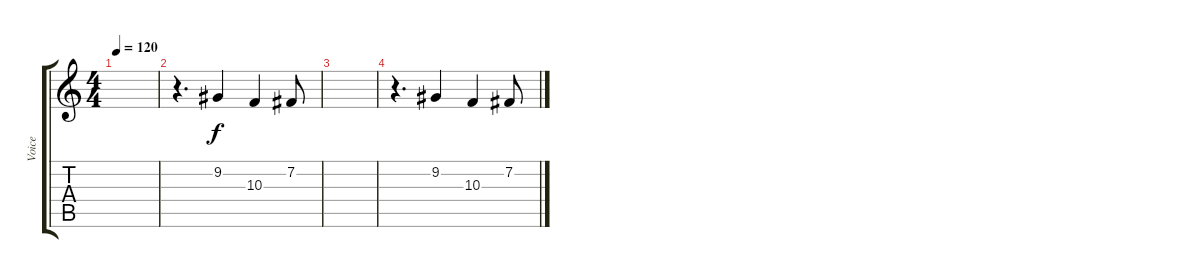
\track ("Voice" "Voice") {instrument clarinet}
\staff {score tabs}
\tuning (E4 B3 G3 D3 A2 E2) {hide}
\ts (4 4)
\tempo 120
\clef g2
\ks c
|
r.4{d} 9.2.4 10.3.4 7.2.8 |
|
r.4{d} 9.2.4 10.3.4 7.2.8
